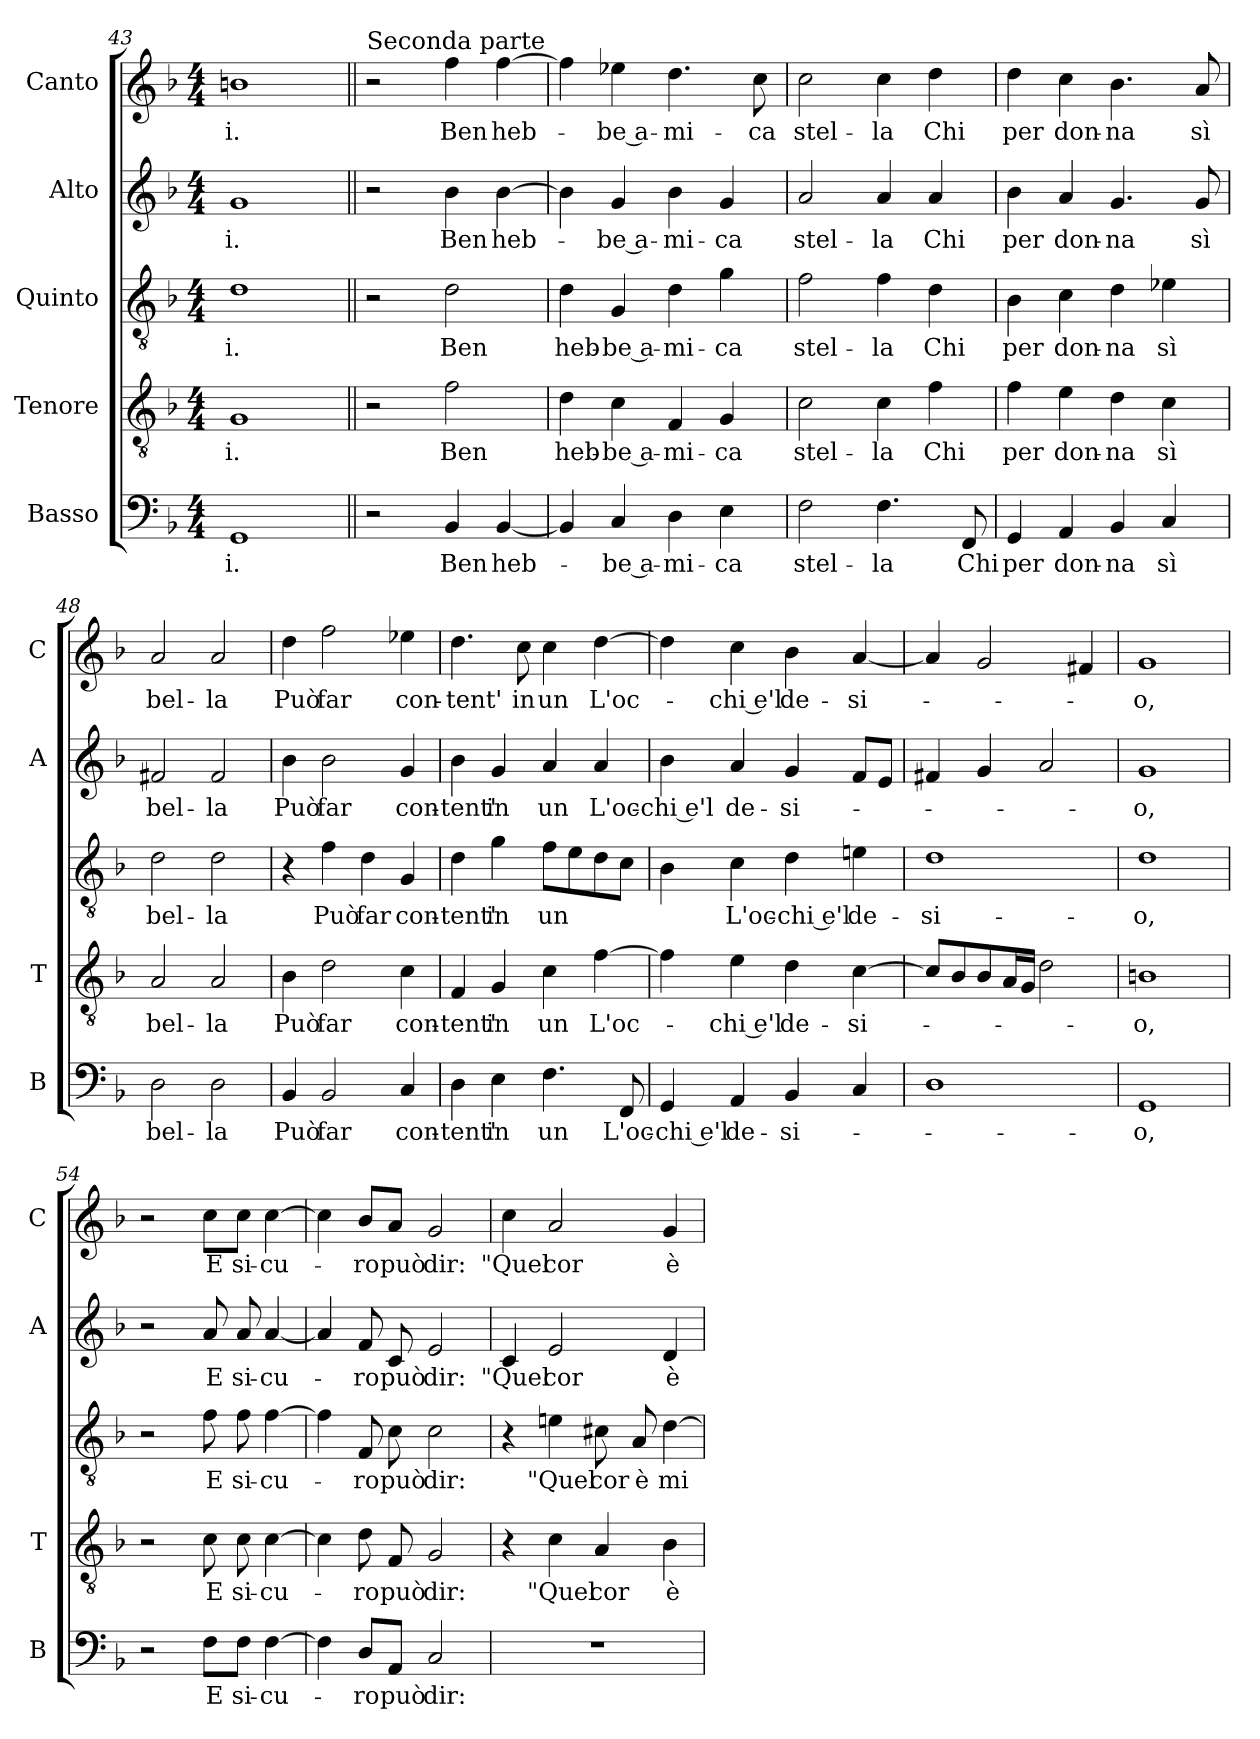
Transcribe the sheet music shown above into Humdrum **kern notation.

**kern	**text	**kern	**text	**kern	**text	**kern	**text	**kern	**text
*part5	*part5	*part4	*part4	*part3	*part3	*part2	*part2	*part1	*part1
*staff5	*staff5	*staff4	*staff4	*staff3	*staff3	*staff2	*staff2	*staff1	*staff1
*I"Basso	*	*I"Tenore	*	*I"Quinto	*	*I"Alto	*	*I"Canto	*
*I'B	*	*I'T	*	*	*	*I'A	*	*I'C	*
*clefF4	*	*clefGv2	*	*clefGv2	*	*clefG2	*	*clefG2	*
*k[b-]	*	*k[b-]	*	*k[b-]	*	*k[b-]	*	*k[b-]	*
*F:	*	*F:	*	*F:	*	*F:	*	*F:	*
*M4/4	*	*M4/4	*	*M4/4	*	*M4/4	*	*M4/4	*
=43	=43	=43	=43	=43	=43	=43	=43	=43	=43
!	!LO:LY:b	!	!LO:LY:b	!	!LO:LY:b	!	!LO:LY:b	!	!LO:LY:b
1GG	-i.	1G	-i.	1d	-i.	1g	-i.	1bn	-i.
=44||	=44||	=44||	=44||	=44||	=44||	=44||	=44||	=44||	=44||
!	!	!	!	!	!	!	!	!LO:TX:a:t=Seconda parte	!
2r	.	2r	.	2r	.	2r	.	2r	.
!	!LO:LY:b	!	!LO:LY:b	!	!LO:LY:b	!	!LO:LY:b	!	!LO:LY:b
4BB-/	Ben	2f\	Ben	2d\	Ben	4b-\	Ben	4ff\	Ben
!	!LO:LY:b	!	!	!	!	!	!LO:LY:b	!	!LO:LY:b
[4BB-/	heb-	.	.	.	.	[4b-\	heb-	[4ff\	heb-
!!LO:LB:g=z
=45	=45	=45	=45	=45	=45	=45	=45	=45	=45
!	!	!	!LO:LY:b	!	!LO:LY:b	!	!	!	!
4BB-/]	.	4d\	heb-	4d\	heb-	4b-\]	.	4ff\]	.
!	!LO:LY:b	!	!LO:LY:b	!	!LO:LY:b	!	!LO:LY:b	!	!LO:LY:b
4C/	-be a-	4c\	-be a-	4G/	-be a-	4g/	-be a-	4ee-X\	-be a-
!	!LO:LY:b	!	!LO:LY:b	!	!LO:LY:b	!	!LO:LY:b	!	!LO:LY:b
4D\	-mi-	4F/	-mi-	4d\	-mi-	4b-\	-mi-	4.dd\	-mi-
!	!LO:LY:b	!	!LO:LY:b	!	!LO:LY:b	!	!LO:LY:b	!	!
4E\	-ca	4G/	-ca	4g\	-ca	4g/	-ca	.	.
!	!	!	!	!	!	!	!	!	!LO:LY:b
.	.	.	.	.	.	.	.	8cc\	-ca
=46	=46	=46	=46	=46	=46	=46	=46	=46	=46
!	!LO:LY:b	!	!LO:LY:b	!	!LO:LY:b	!	!LO:LY:b	!	!LO:LY:b
2F\	stel-	2c\	stel-	2f\	stel-	2a/	stel-	2cc\	stel-
!	!LO:LY:b	!	!LO:LY:b	!	!LO:LY:b	!	!LO:LY:b	!	!LO:LY:b
4.F\	-la	4c\	-la	4f\	-la	4a/	-la	4cc\	-la
!	!	!	!LO:LY:b	!	!LO:LY:b	!	!LO:LY:b	!	!LO:LY:b
.	.	4f\	Chi	4d\	Chi	4a/	Chi	4dd\	Chi
!	!LO:LY:b	!	!	!	!	!	!	!	!
8FF/	Chi	.	.	.	.	.	.	.	.
=47	=47	=47	=47	=47	=47	=47	=47	=47	=47
!	!LO:LY:b	!	!LO:LY:b	!	!LO:LY:b	!	!LO:LY:b	!	!LO:LY:b
4GG/	per	4f\	per	4B-\	per	4b-\	per	4dd\	per
!	!LO:LY:b	!	!LO:LY:b	!	!LO:LY:b	!	!LO:LY:b	!	!LO:LY:b
4AA/	don-	4e\	don-	4c\	don-	4a/	don-	4cc\	don-
!	!LO:LY:b	!	!LO:LY:b	!	!LO:LY:b	!	!LO:LY:b	!	!LO:LY:b
4BB-/	-na	4d\	-na	4d\	-na	4.g/	-na	4.b-\	-na
!	!LO:LY:b	!	!LO:LY:b	!	!LO:LY:b	!	!	!	!
4C/	sì	4c\	sì	4e-X\	sì	.	.	.	.
!	!	!	!	!	!	!	!LO:LY:b	!	!LO:LY:b
.	.	.	.	.	.	8g/	sì	8a/	sì
=48	=48	=48	=48	=48	=48	=48	=48	=48	=48
!	!LO:LY:b	!	!LO:LY:b	!	!LO:LY:b	!	!LO:LY:b	!	!LO:LY:b
2D\	bel-	2A/	bel-	2d\	bel-	2f#X/	bel-	2a/	bel-
!	!LO:LY:b	!	!LO:LY:b	!	!LO:LY:b	!	!LO:LY:b	!	!LO:LY:b
2D\	-la	2A/	-la	2d\	-la	2f#/	-la	2a/	-la
=49	=49	=49	=49	=49	=49	=49	=49	=49	=49
!	!LO:LY:b	!	!LO:LY:b	!	!	!	!LO:LY:b	!	!LO:LY:b
4BB-/	Può	4B-\	Può	4r	.	4b-\	Può	4dd\	Può
!	!LO:LY:b	!	!LO:LY:b	!	!LO:LY:b	!	!LO:LY:b	!	!LO:LY:b
2BB-/	far	2d\	far	4f\	Può	2b-\	far	2ff\	far
!	!	!	!	!	!LO:LY:b	!	!	!	!
.	.	.	.	4d\	far	.	.	.	.
!	!LO:LY:b	!	!LO:LY:b	!	!LO:LY:b	!	!LO:LY:b	!	!LO:LY:b
4C/	con-	4c\	con-	4G/	con-	4g/	con-	4ee-X\	con-
=50	=50	=50	=50	=50	=50	=50	=50	=50	=50
!	!LO:LY:b	!	!LO:LY:b	!	!LO:LY:b	!	!LO:LY:b	!	!LO:LY:b
4D\	-tent'	4F/	-tent'	4d\	-tent'	4b-\	-tent'	4.dd\	-tent'
!	!LO:LY:b	!	!LO:LY:b	!	!LO:LY:b	!	!LO:LY:b	!	!
4E\	in	4G/	in	4g\	in	4g/	in	.	.
!	!	!	!	!	!	!	!	!	!LO:LY:b
.	.	.	.	.	.	.	.	8cc\	in
!	!LO:LY:b	!	!LO:LY:b	!	!LO:LY:b	!	!LO:LY:b	!	!LO:LY:b
4.F\	un	4c\	un	8f\L	un	4a/	un	4cc\	un
.	.	.	.	8e\	.	.	.	.	.
!	!	!	!LO:LY:b	!	!	!	!LO:LY:b	!	!LO:LY:b
.	.	[4f\	L'oc-	8d\	.	4a/	L'oc-	[4dd\	L'oc-
!	!LO:LY:b	!	!	!	!	!	!	!	!
8FF/	L'oc-	.	.	8c\J	.	.	.	.	.
=51	=51	=51	=51	=51	=51	=51	=51	=51	=51
!	!LO:LY:b	!	!	!	!	!	!LO:LY:b	!	!
4GG/	-chi e'l	4f\]	.	4B-\	.	4b-\	-chi e'l	4dd\]	.
!	!LO:LY:b	!	!LO:LY:b	!	!LO:LY:b	!	!LO:LY:b	!	!LO:LY:b
4AA/	de-	4e\	-chi e'l	4c\	L'oc-	4a/	de-	4cc\	-chi e'l
!	!LO:LY:b	!	!LO:LY:b	!	!LO:LY:b	!	!LO:LY:b	!	!LO:LY:b
4BB-/	-si-	4d\	de-	4d\	-chi e'l	4g/	-si-	4b-\	de-
!	!	!	!LO:LY:b	!	!LO:LY:b	!	!	!	!LO:LY:b
4C/	.	[4c\	-si-	4eni\	de-	8f/L	.	[4a/	-si-
.	.	.	.	.	.	8e/J	.	.	.
!!LO:PB:g=z
=52	=52	=52	=52	=52	=52	=52	=52	=52	=52
!	!	!	!	!	!LO:LY:b	!	!	!	!
1D	.	8c/L]	.	1d	-si-	4f#X/	.	4a/]	.
.	.	8B-/	.	.	.	.	.	.	.
.	.	8B-/	.	.	.	4g/	.	2g/	.
.	.	16A/L	.	.	.	.	.	.	.
.	.	16G/JJ	.	.	.	.	.	.	.
.	.	2d\	.	.	.	2a/	.	.	.
.	.	.	.	.	.	.	.	4f#X/	.
=53	=53	=53	=53	=53	=53	=53	=53	=53	=53
!	!LO:LY:b	!	!LO:LY:b	!	!LO:LY:b	!	!LO:LY:b	!	!LO:LY:b
1GG	-o,	1Bn	-o,	1d	-o,	1g	-o,	1g	-o,
=54	=54	=54	=54	=54	=54	=54	=54	=54	=54
2r	.	2r	.	2r	.	2r	.	2r	.
!	!LO:LY:b	!	!LO:LY:b	!	!LO:LY:b	!	!LO:LY:b	!	!LO:LY:b
8F\L	E	8c\	E	8f\	E	8a/	E	8cc\L	E
!	!LO:LY:b	!	!LO:LY:b	!	!LO:LY:b	!	!LO:LY:b	!	!LO:LY:b
8F\J	si-	8c\	si-	8f\	si-	8a/	si-	8cc\J	si-
!	!LO:LY:b	!	!LO:LY:b	!	!LO:LY:b	!	!LO:LY:b	!	!LO:LY:b
[4F\	-cu-	[4c\	-cu-	[4f\	-cu-	[4a/	-cu-	[4cc\	-cu-
=55	=55	=55	=55	=55	=55	=55	=55	=55	=55
4F\]	.	4c\]	.	4f\]	.	4a/]	.	4cc\]	.
!	!LO:LY:b	!	!LO:LY:b	!	!LO:LY:b	!	!LO:LY:b	!	!LO:LY:b
8D/L	-ro	8d\	-ro	8F/	-ro	8f/	-ro	8b-/L	-ro
!	!LO:LY:b	!	!LO:LY:b	!	!LO:LY:b	!	!LO:LY:b	!	!LO:LY:b
8AA/J	può	8F/	può	8c\	può	8c/	può	8a/J	può
!	!LO:LY:b	!	!LO:LY:b	!	!LO:LY:b	!	!LO:LY:b	!	!LO:LY:b
2C/	dir:	2G/	dir:	2c\	dir:	2e/	dir:	2g/	dir:
=56	=56	=56	=56	=56	=56	=56	=56	=56	=56
!	!	!	!	!	!	!	!LO:LY:b	!	!LO:LY:b
1r	.	4r	.	4r	.	4c/	"Quel	4cc\	"Quel
!	!	!	!LO:LY:b	!	!LO:LY:b	!	!LO:LY:b	!	!LO:LY:b
.	.	4c\	"Quel	4eni\	"Quel	2e/	cor	2a/	cor
!	!	!	!LO:LY:b	!	!LO:LY:b	!	!	!	!
.	.	4A/	cor	8c#X\	cor	.	.	.	.
!	!	!	!	!	!LO:LY:b	!	!	!	!
.	.	.	.	8A/	è	.	.	.	.
!	!	!	!LO:LY:b	!	!LO:LY:b	!	!LO:LY:b	!	!LO:LY:b
.	.	4B-\	è	[4d\	mi-	4d/	è	4g/	è
=	=	=	=	=	=	=	=	=	=
*-	*-	*-	*-	*-	*-	*-	*-	*-	*-
